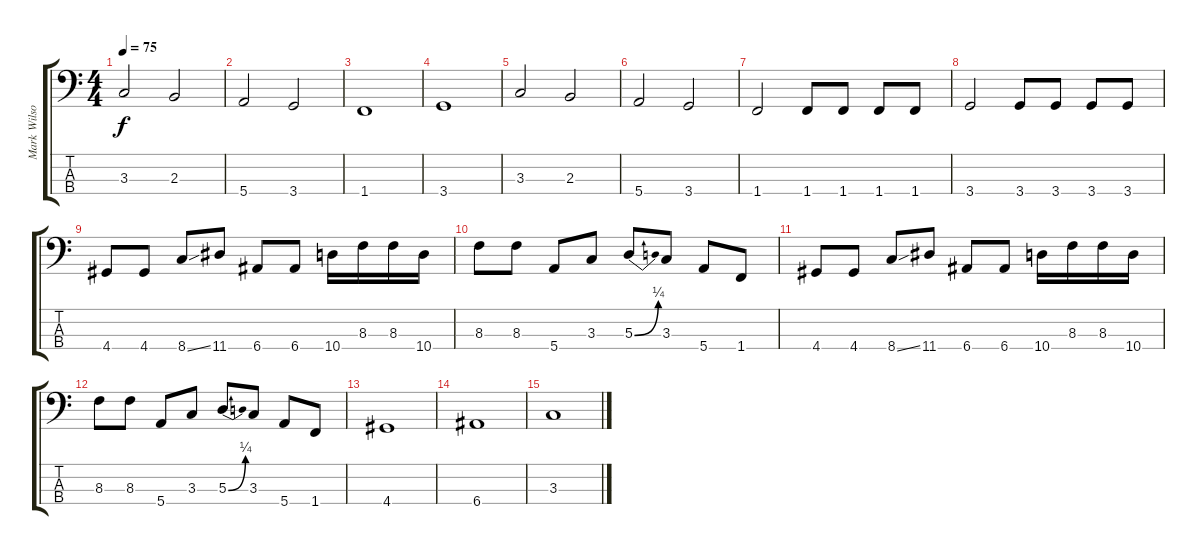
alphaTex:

\track ("Mark Wilson" "Mark Wilso") {instrument electricbasspick}
\staff {score tabs}
\tuning (G2 D2 A1 E1) {hide}
\ts (4 4)
\tempo 75
\clef f4
\ks c
3.3.2{dy f} 2.3.2 |
5.4.2 3.4.2 |
1.4.1 |
3.4.1 |
3.3.2 2.3.2 |
5.4.2 3.4.2 |
1.4.2 1.4.8 1.4.8 1.4.8 1.4.8 |
3.4.2 3.4.8 3.4.8 3.4.8 3.4.8 |
4.4.8 4.4.8 8.4{ss}.8 11.4.8 6.4.8 6.4.8 10.4.16 8.3.16 8.3.16 10.4.16 |
8.3.8 8.3.8 5.4.8 3.3.8 5.3{be (bend 0 0 60 1)}.8 3.3.8 5.4.8 1.4.8 |
4.4.8 4.4.8 8.4{ss}.8 11.4.8 6.4.8 6.4.8 10.4.16 8.3.16 8.3.16 10.4.16 |
8.3.8 8.3.8 5.4.8 3.3.8 5.3{be (bend 0 0 60 1)}.8 3.3.8 5.4.8 1.4.8 |
4.4.1 |
6.4.1 |
3.3.1
